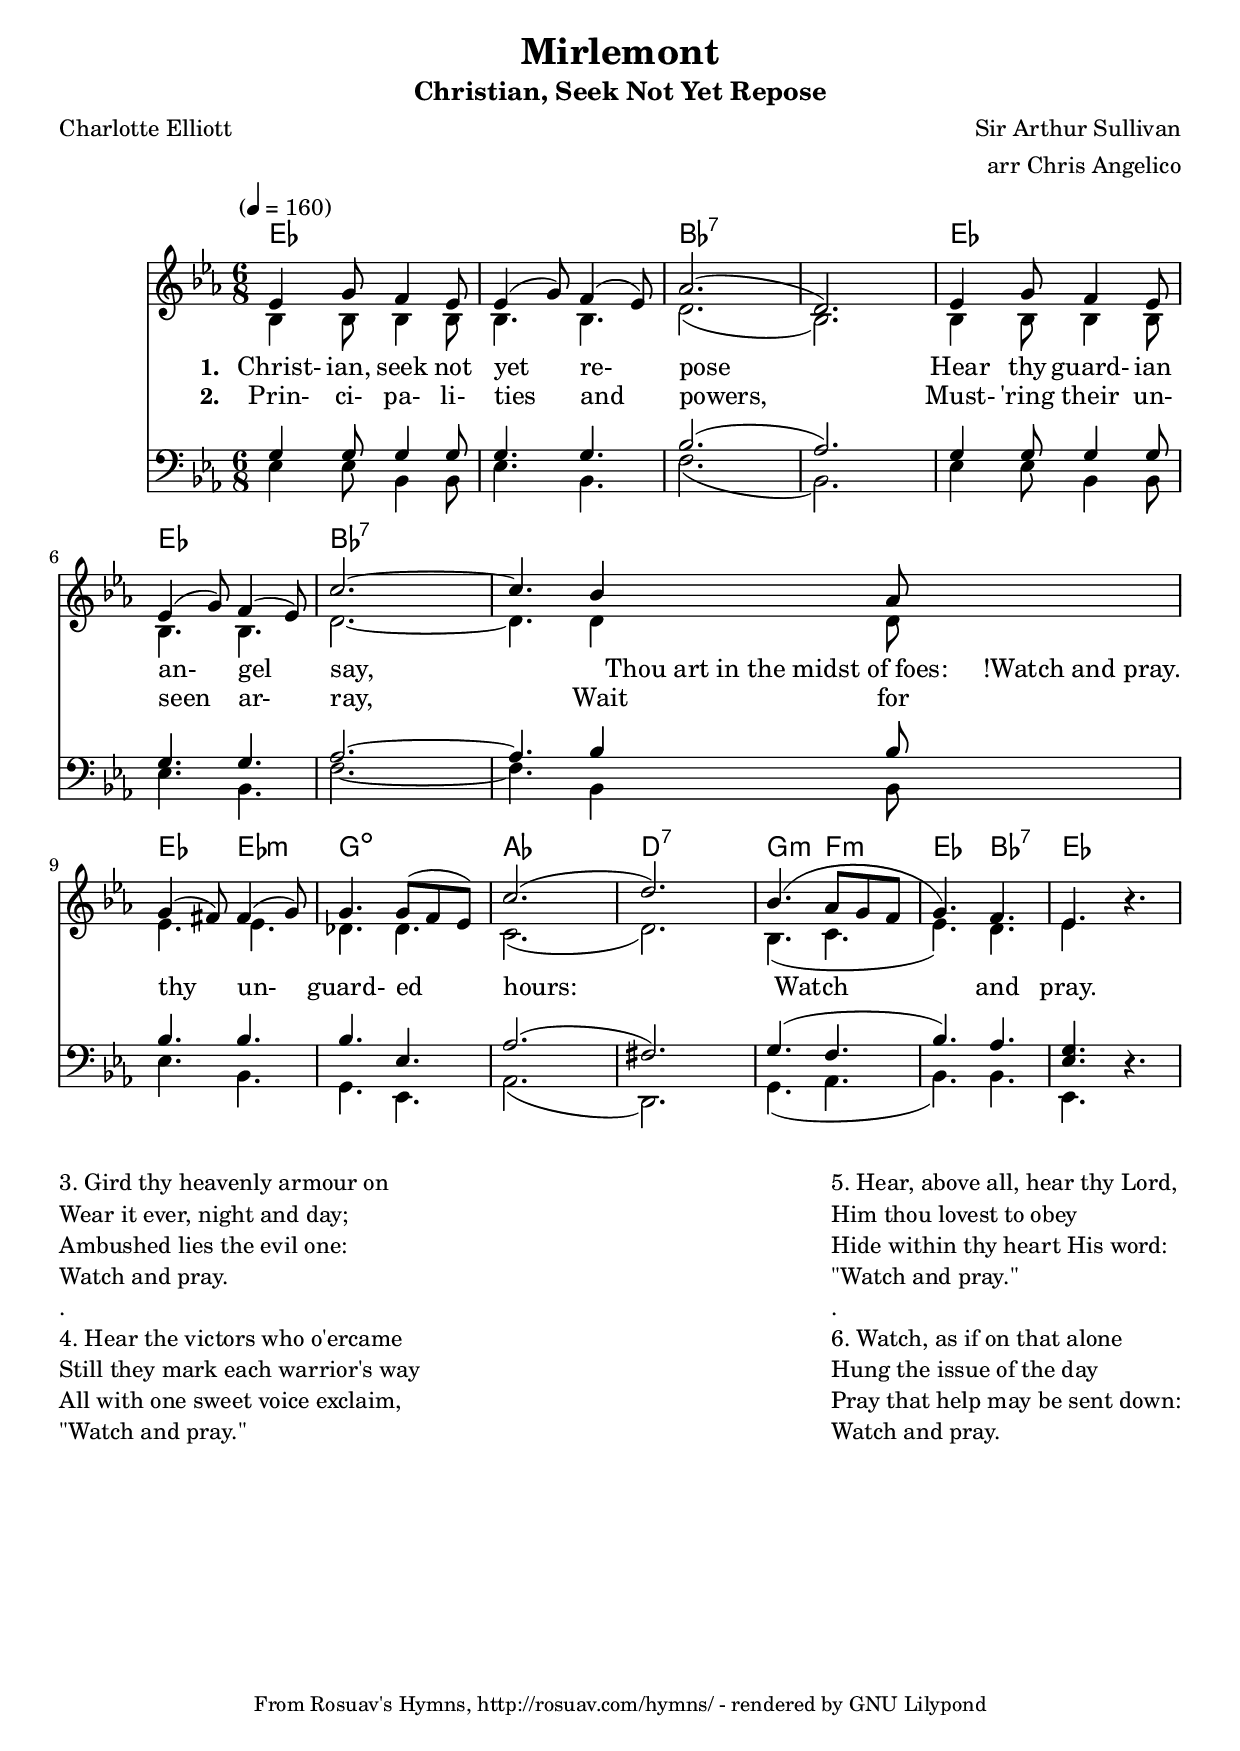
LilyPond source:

% Look where yonder sun is gleaming
% Original score, p169 (ish)
% Words: RCH #523
\include "Hymnal.ly"

\header
{
	title="Mirlemont"
	subtitle="Christian, Seek Not Yet Repose"
	poet="Charlotte Elliott"
	composer="Sir Arthur Sullivan" % circa 1898
	arranger="arr Chris Angelico" % 2012-02-05
	% meter="" ??
	% piece="" ??
}

\score {
	<<
		\new ChordNames {
			\set chordChanges = ##t
			\transpose bf ef,
			\chordmode {
				bf4. bf bf bf f:7 f:7 f:7 f:7
				bf bf bf bf f:7 f:7 f:7
				f:7 bf bf:m d:dim d:dim ef ef a:7 a:7
				d:m c:m bf f:7 bf
			}
		}
		\new Staff <<
			\set Staff.midiInstrument = "acoustic grand"
			\key ef \major
			\time 6/8
			\tempo "" 4 = 160
			\new Voice = "sops" \transpose bf ef \relative f' {
				\voiceOne
				bf4 d8 c4 bf8 bf4(d8) c4(bf8) ef2.(a,)
				bf4 d8 c4 bf8 bf4(d8) c4(bf8) g'2.~g4.
				f4 ef8 d4(cs8) cs4(d8) d4. d8(c bf) g'2.(a)
				f4.(ef8 d c d4.) c bf
				\oneVoice
				r
			}
			\addlyrics { \lyr \lyricmode {
				\set stanza = #"1."
				!Christ- ian, seek not yet re- pose
				!Hear thy guard- ian an- gel say,
				!"Thou art in the midst of foes:
				!Watch and pray."
			} }
			\addlyrics { \lyr \lyricmode {
				\set stanza = #"2."
				!Prin- ci- pa- li- ties and powers,
				!Must- 'ring their un- seen ar- ray,
				!Wait for thy un- guard- ed hours:
				!Watch and pray.
			} }
			\new Voice = "alto" \transpose bf ef \relative f' {
				\voiceTwo
				f4 f8 f4 f8 f4. f a2.(f)
				f4 f8 f4 f8 f4. f a2.~a4.
				a4 a8 bf4. bf af af g2.(a)
				f4.(g bf) a bf s
			}
		>>
		\new Staff <<
			\clef bass
			\key ef \major
			\new Voice = "tenor" \transpose bf ef \relative c' {
				\voiceOne
				d4 d8 d4 d8 d4. d f2.(ef)
				d4 d8 d4 d8 d4. d ef2.~ef4.
				f4 f8 f4. f f bf, ef2.(cs)
				d4.(c f) ef <d bf>
				\oneVoice
				r
			}
			\new Voice = "bass" \transpose bf ef \relative c' {
				\voiceTwo
				bf4 bf8 f4 f8 bf4. f c'2.(f,)
				bf4 bf8 f4 f8 bf4. f c'2.~c4.
				f,4 f8 bf4. f d bf ef2.(a,)
				d4.(ef f) f bf, s
			}
		>>
	>>
	\layout { }
	\midi { \context { \ChordNameVoice \remove Note_performer } } % Stop chords from sounding in the MIDI
}

% Additional verses
\markup \fill-line {
\column {
\wordwrap-string #"
3. Gird thy heavenly armour on

Wear it ever, night and day;

Ambushed lies the evil one:

Watch and pray.

.

4. Hear the victors who o'ercame

Still they mark each warrior's way

All with one sweet voice exclaim,

\"Watch and pray.\"
"
}
\column {
\wordwrap-string #"
5. Hear, above all, hear thy Lord,

Him thou lovest to obey

Hide within thy heart His word:

\"Watch and pray.\"

.

6. Watch, as if on that alone

Hung the issue of the day

Pray that help may be sent down:

Watch and pray.
"
}

}
